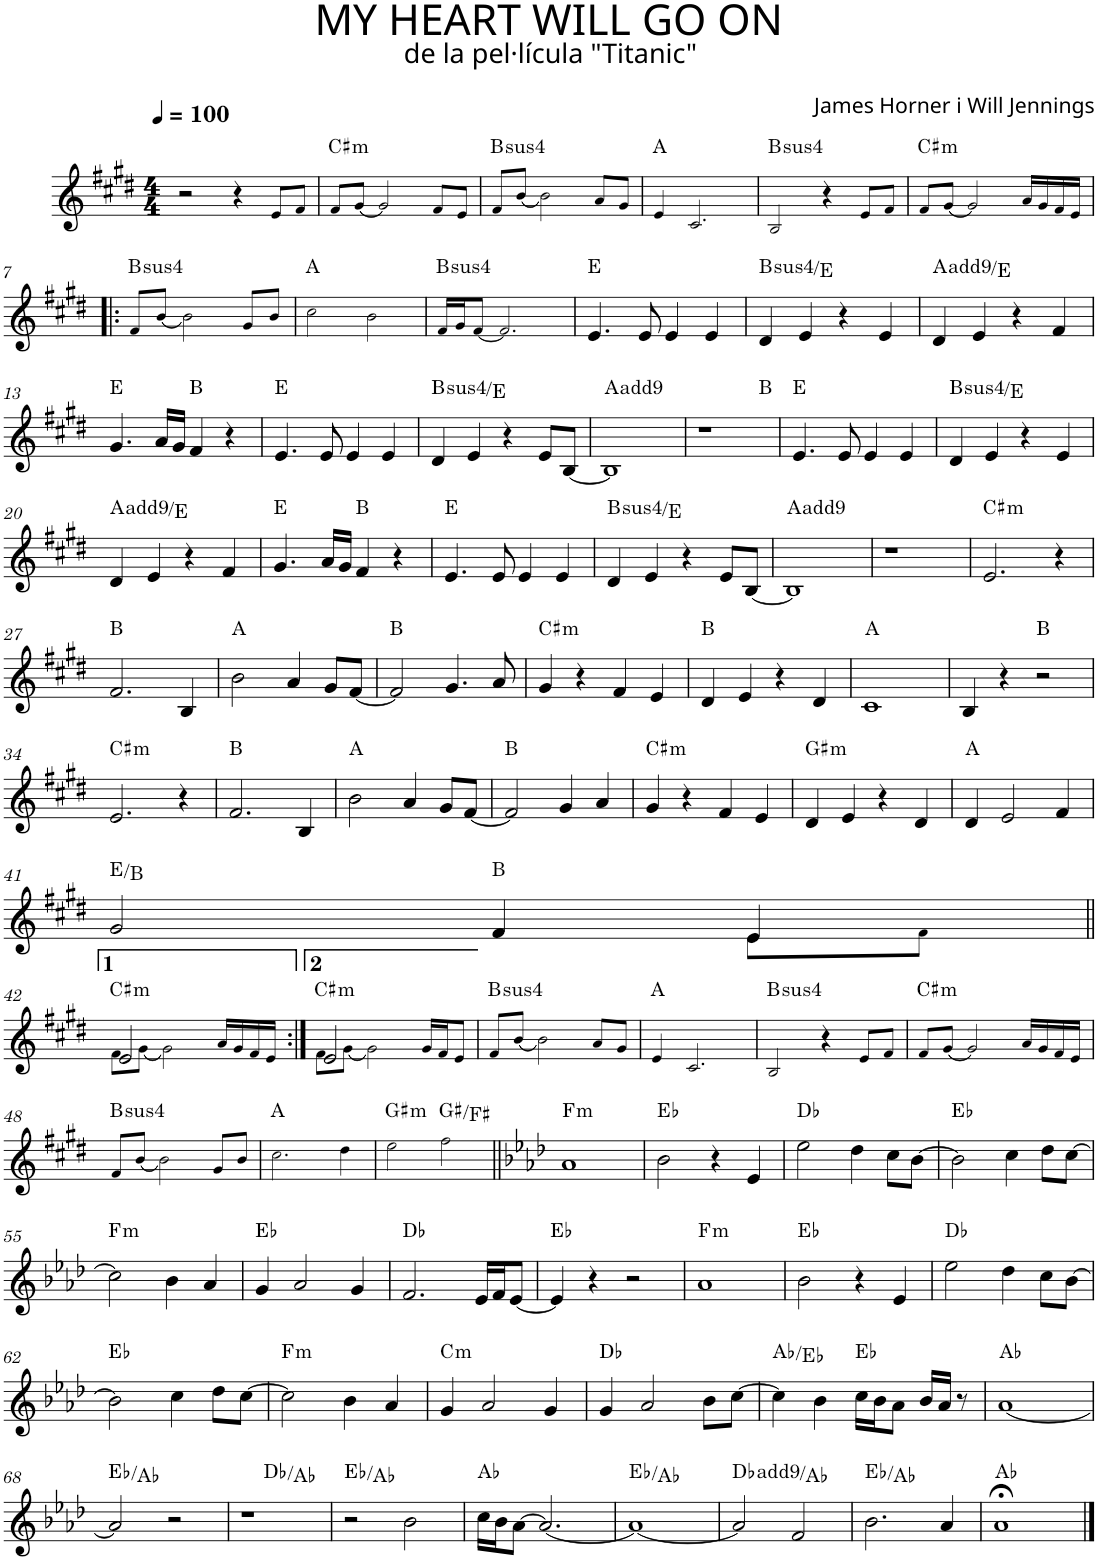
**kern	**harte
*part1	*part1
*staff1	*
*I"P1	*
*clefG2	*
*k[f#c#g#d#]	*
*E:	*
*M4/4	*
*MM100	*
=1	=1
2r	.
4r	.
8e/L	.
8f#/J	.
=2	=2
!	!LO:H:kt=m
8f#/L	C#:min
8g#/J	.
2g#/	.
8f#/L	.
8e/J	.
=3	=3
!	!LO:H:kt=4
8f#/L	B:sus4
8b/J	.
2b\	.
8a/L	.
8g#/J	.
=4	=4
4e/	A:maj
2.c#/	.
=5	=5
!	!LO:H:kt=4
2B/	B:sus4
4r	.
8e/L	.
8f#/J	.
=6	=6
!	!LO:H:kt=m
8f#/L	C#:min
8g#/J	.
2g#/	.
16a/LL	.
16g#/	.
16f#/	.
16e/JJ	.
!!LO:LB:g=z
=7!|:	=7!|:
!	!LO:H:kt=4
8f#/L	B:sus4
8b/J	.
2b\	.
8g#/L	.
8b/J	.
=8	=8
2cc#\	A:maj
2b\	.
=9	=9
!	!LO:H:kt=4
16f#/LL	B:sus4
16g#/J	.
8f#/J	.
2.f#/	.
=10	=10
4.e/	E:maj
8e/	.
4e/	.
4e/	.
=11	=11
!	!LO:H:kt=4
4d#/	B:sus4/4
4e/	.
4r	.
4e/	.
=12	=12
4d#/	A:maj(9)/5
4e/	.
4r	.
4f#/	.
!!LO:LB:g=z
=13	=13
4.g#/	E:maj
16a/LL	.
16g#/JJ	.
4f#/	B:maj
4r	.
=14	=14
4.e/	E:maj
8e/	.
4e/	.
4e/	.
=15	=15
!	!LO:H:kt=4
4d#/	B:sus4/4
4e/	.
4r	.
8e/L	.
[<8B/J	.
=16	=16
1B]	A:maj(9)
=17	=17
*^	*
1r	2.ryy	.
.	4ryy	B:maj
*v	*v	*
=18	=18
4.e/	E:maj
8e/	.
4e/	.
4e/	.
=19	=19
!	!LO:H:kt=4
4d#/	B:sus4/4
4e/	.
4r	.
4e/	.
!!LO:LB:g=z
=20	=20
4d#/	A:maj(9)/5
4e/	.
4r	.
4f#/	.
=21	=21
4.g#/	E:maj
16a/LL	.
16g#/JJ	.
4f#/	B:maj
4r	.
=22	=22
4.e/	E:maj
8e/	.
4e/	.
4e/	.
=23	=23
!	!LO:H:kt=4
4d#/	B:sus4/4
4e/	.
4r	.
8e/L	.
[<8B/J	.
=24	=24
1B]	A:maj(9)
=25	=25
1r	.
=26	=26
!	!LO:H:kt=m
2.e/	C#:min
4r	.
!!LO:LB:g=z
=27	=27
2.f#/	B:maj
4B/	.
=28	=28
2b\	A:maj
4a/	.
8g#/L	.
[<8f#/J	.
=29	=29
2f#/]	B:maj
4.g#/	.
8a/	.
=30	=30
!	!LO:H:kt=m
4g#/	C#:min
4r	.
4f#/	.
4e/	.
=31	=31
4d#/	B:maj
4e/	.
4r	.
4d#/	.
=32	=32
1c#	A:maj
=33	=33
4B/	.
4r	.
2r	B:maj
!!LO:LB:g=z
=34	=34
!	!LO:H:kt=m
2.e/	C#:min
4r	.
=35	=35
2.f#/	B:maj
4B/	.
=36	=36
2b\	A:maj
4a/	.
8g#/L	.
[<8f#/J	.
=37	=37
2f#/]	B:maj
4g#/	.
4a/	.
=38	=38
!	!LO:H:kt=m
4g#/	C#:min
4r	.
4f#/	.
4e/	.
=39	=39
!	!LO:H:kt=m
4d#/	G#:min
4e/	.
4r	.
4d#/	.
=40	=40
4d#/	A:maj
2e/	.
4f#/	.
!!LO:LB:g=z
=41	=41
*^	*
2g#/	2ryy	E:maj/5
4f#/	4ryy	B:maj
4e/	8e\L	.
.	8f#\J	.
!!LO:LB:g=z	!!
=42||	=42||	=42||
!	!	!LO:H:kt=m
2e/	8f#\L	C#:min
.	8g#\J	.
.	2g#\	.
2ryy	.	.
.	16a/LL	.
.	16g#/	.
.	16f#/	.
.	16e/JJ	.
=43:|!	=43:|!	=43:|!
!	!	!LO:H:kt=m
2e/	8f#\L	C#:min
.	8g#\J	.
.	2g#\	.
2ryy	.	.
.	16g#/LL	.
.	16f#/J	.
.	8e/J	.
=44	=44	=44
!	!	!LO:H:kt=4
*v	*v	*
8f#/L	B:sus4
8b/J	.
2b\	.
8a/L	.
8g#/J	.
=45	=45
4e/	A:maj
2.c#/	.
=46	=46
!	!LO:H:kt=4
2B/	B:sus4
4r	.
8e/L	.
8f#/J	.
=47	=47
!	!LO:H:kt=m
8f#/L	C#:min
8g#/J	.
2g#/	.
16a/LL	.
16g#/	.
16f#/	.
16e/JJ	.
!!LO:LB:g=z
=48	=48
!	!LO:H:kt=4
8f#/L	B:sus4
8b/J	.
2b\	.
8g#/L	.
8b/J	.
=49	=49
2.cc#\	A:maj
4dd#\	.
=50	=50
!	!LO:H:kt=m
2ee\	G#:min
2ff#\	G#:maj/b7
=51||	=51||
*k[b-e-a-d-]	*
*A-:	*
!	!LO:H:kt=m
1a-	F:min
=52	=52
2b-\	Eb:maj
4r	.
4e-/	.
=53	=53
2ee-\	Db:maj
4dd-\	.
8cc\L	.
[>8b-\J	.
=54	=54
2b-\]	Eb:maj
4cc\	.
8dd-\L	.
[>8cc\J	.
!!LO:LB:g=z
=55	=55
!	!LO:H:kt=m
2cc\]	F:min
4b-\	.
4a-/	.
=56	=56
4g/	Eb:maj
2a-/	.
4g/	.
=57	=57
2.f/	Db:maj
16e-/LL	.
16f/J	.
[<8e-/J	.
=58	=58
4e-/]	Eb:maj
4r	.
2r	.
=59	=59
!	!LO:H:kt=m
1a-	F:min
=60	=60
2b-\	Eb:maj
4r	.
4e-/	.
=61	=61
2ee-\	Db:maj
4dd-\	.
8cc\L	.
[>8b-\J	.
!!LO:LB:g=z
=62	=62
2b-\]	Eb:maj
4cc\	.
8dd-\L	.
[>8cc\J	.
=63	=63
!	!LO:H:kt=m
2cc\]	F:min
4b-\	.
4a-/	.
=64	=64
!	!LO:H:kt=m
4g/	C:min
2a-/	.
4g/	.
=65	=65
4g/	Db:maj
2a-/	.
8b-\L	.
[>8cc\J	.
=66	=66
4cc\]	Ab:maj/5
4b-\	.
16cc\LL	Eb:maj
16b-\J	.
8a-\J	.
16b-/LL	.
16a-/JJ	.
8r	.
=67	=67
[<1a-	Ab:maj
!!LO:LB:g=z
=68	=68
2a-/]	Eb:maj/4
2r	.
=69	=69
*^	*
1r	4ryy	.
.	2.ryy	Db:maj/5
*v	*v	*
=70	=70
2r	Eb:maj/4
2b-\	.
=71	=71
16cc\LL	Ab:maj
16b-\J	.
[>8a-\J	.
2.a-/_	.
=72	=72
1a-_	Eb:maj/4
=73	=73
2a-/]	Db:maj(9)/5
2f/	.
=74	=74
2.b-\	Eb:maj/4
4a-/	.
=75	=75
1a-;<	Ab:maj
==	==
*-	*-
